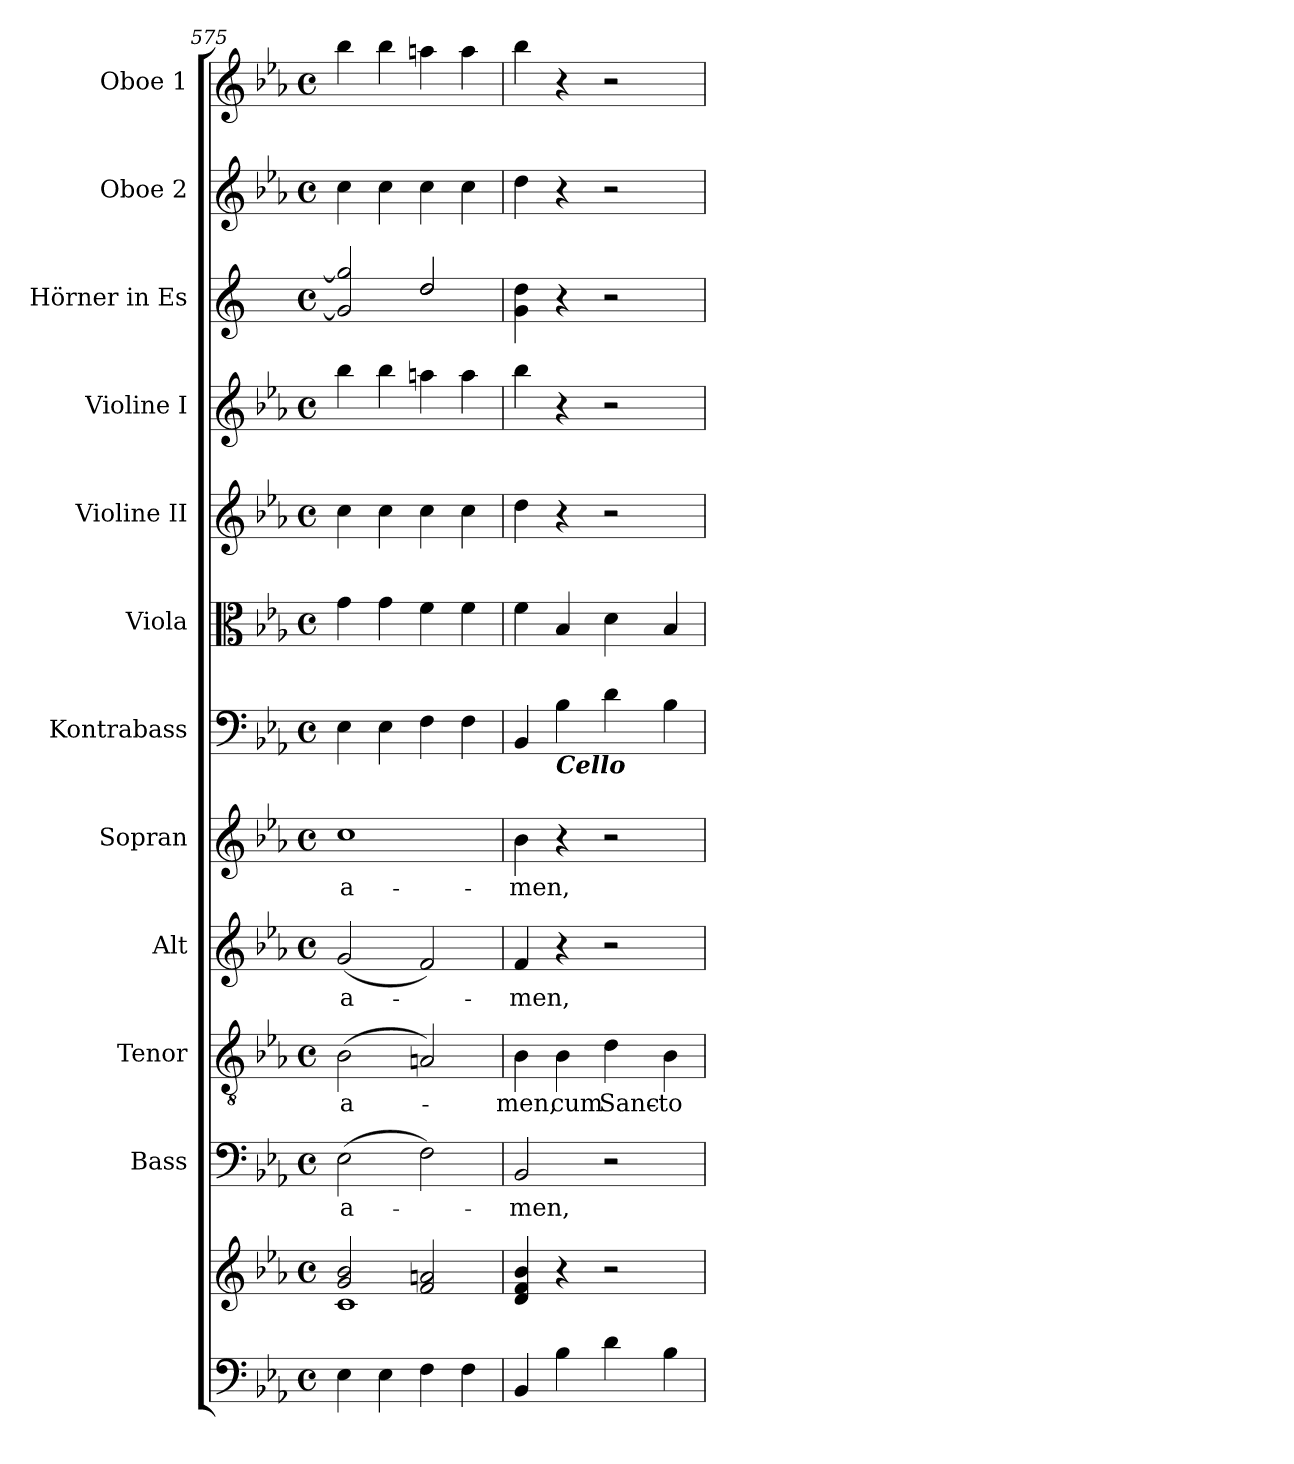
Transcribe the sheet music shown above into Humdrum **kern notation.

**kern	**kern	**kern	**text	**kern	**text	**kern	**text	**kern	**text	**kern	**kern	**kern	**kern	**kern	**kern	**kern
*part12	*part12	*part11	*part11	*part10	*part10	*part9	*part9	*part8	*part8	*part7	*part6	*part5	*part4	*part3	*part2	*part1
*staff13	*staff12	*staff11	*staff11	*staff10	*staff10	*staff9	*staff9	*staff8	*staff8	*staff7	*staff6	*staff5	*staff4	*staff3	*staff2	*staff1
*	*	*I"Bass	*	*I"Tenor	*	*I"Alt	*	*I"Sopran	*	*I"Kontrabass	*I"Viola	*I"Violine II	*I"Violine I	*I"Hörner in Es	*I"Oboe 2	*I"Oboe 1
*	*	*I'B.	*	*I'T.	*	*I'A.	*	*I'S.	*	*I'Kb.	*I'Vla.	*I'Vl. II	*I'Vl. I	*	*I'Ob. 2	*I'Ob. 1
*clefF4	*clefG2	*clefF4	*	*clefGv2	*	*clefG2	*	*clefG2	*	*clefF4	*clefC3	*clefG2	*clefG2	*clefG2	*clefG2	*clefG2
*	*	*	*	*	*	*	*	*	*	*ITrd7c12	*	*	*	*ITrd5c9	*	*
*k[b-e-a-]	*k[b-e-a-]	*k[b-e-a-]	*	*k[b-e-a-]	*	*k[b-e-a-]	*	*k[b-e-a-]	*	*k[b-e-a-]	*k[b-e-a-]	*k[b-e-a-]	*k[b-e-a-]	*k[b-e-a-]	*k[b-e-a-]	*k[b-e-a-]
*E-:	*E-:	*E-:	*	*E-:	*	*E-:	*	*E-:	*	*E-:	*E-:	*E-:	*E-:	*E-:	*E-:	*E-:
*M4/4	*M4/4	*M4/4	*	*M4/4	*	*M4/4	*	*M4/4	*	*M4/4	*M4/4	*M4/4	*M4/4	*M4/4	*M4/4	*M4/4
*met(c)	*met(c)	*met(c)	*	*met(c)	*	*met(c)	*	*met(c)	*	*met(c)	*met(c)	*met(c)	*met(c)	*met(c)	*met(c)	*met(c)
=575	=575	=575	=575	=575	=575	=575	=575	=575	=575	=575	=575	=575	=575	=575	=575	=575
*	*^	*	*	*	*	*	*	*	*	*	*	*	*	*	*	*
!	!	!	!	!LO:LY:b	!	!LO:LY:b	!	!LO:LY:b	!	!LO:LY:b	!	!	!	!	!	!	!
*	*	*	*	*	*	*	*	*	*	*	*	*	*	*	*^	*	*
4E-\	2g/ 2b-/	1c	(>2E-\	a-	(>2B-\	a-	(<2g/	a-	1cc	a-	4EE-\	4g\	4cc\	4bb-\	2B-/] 2b-/]	2ryy	4cc\	4bb-\
4E-\	.	.	.	.	.	.	.	.	.	.	4EE-\	4g\	4cc\	4bb-\	.	.	4cc\	4bb-\
4F\	2f/ 2an/	.	2F\)	.	2An/)	.	2f/)	.	.	.	4FF\	4f\	4cc\	4aan\	2f/	2f/	4cc\	4aan\
4F\	.	.	.	.	.	.	.	.	.	.	4FF\	4f\	4cc\	4aa\	.	.	4cc\	4aa\
*	*v	*v	*	*	*	*	*	*	*	*	*	*	*	*	*v	*v	*	*
=576	=576	=576	=576	=576	=576	=576	=576	=576	=576	=576	=576	=576	=576	=576	=576	=576
!	!	!	!LO:LY:b	!	!LO:LY:b	!	!LO:LY:b	!	!LO:LY:b	!	!	!	!	!	!	!
4BB-/	4d/ 4f/ 4b-/	2BB-/	-men,	4B-\	-men,	4f/	-men,	4b-\	-men,	4BBB-/	4f\	4dd\	4bb-\	4B-\ 4f\	4dd\	4bb-\
!	!	!	!	!	!	!	!	!	!	!LO:TX:b:Bi:t=Cello	!	!	!	!	!	!
!	!	!	!	!	!LO:LY:b	!	!	!	!	!	!	!	!	!	!	!
4B-\	4r	.	.	4B-\	cum	4r	.	4r	.	4BB-\	4B-/	4r	4r	4r	4r	4r
!	!	!	!	!	!LO:LY:b	!	!	!	!	!	!	!	!	!	!	!
4d\	2r	2r	.	4d\	Sanc-	2r	.	2r	.	4D\	4d\	2r	2r	2r	2r	2r
!	!	!	!	!	!LO:LY:b	!	!	!	!	!	!	!	!	!	!	!
4B-\	.	.	.	4B-\	-to	.	.	.	.	4BB-\	4B-/	.	.	.	.	.
=	=	=	=	=	=	=	=	=	=	=	=	=	=	=	=	=
*-	*-	*-	*-	*-	*-	*-	*-	*-	*-	*-	*-	*-	*-	*-	*-	*-
